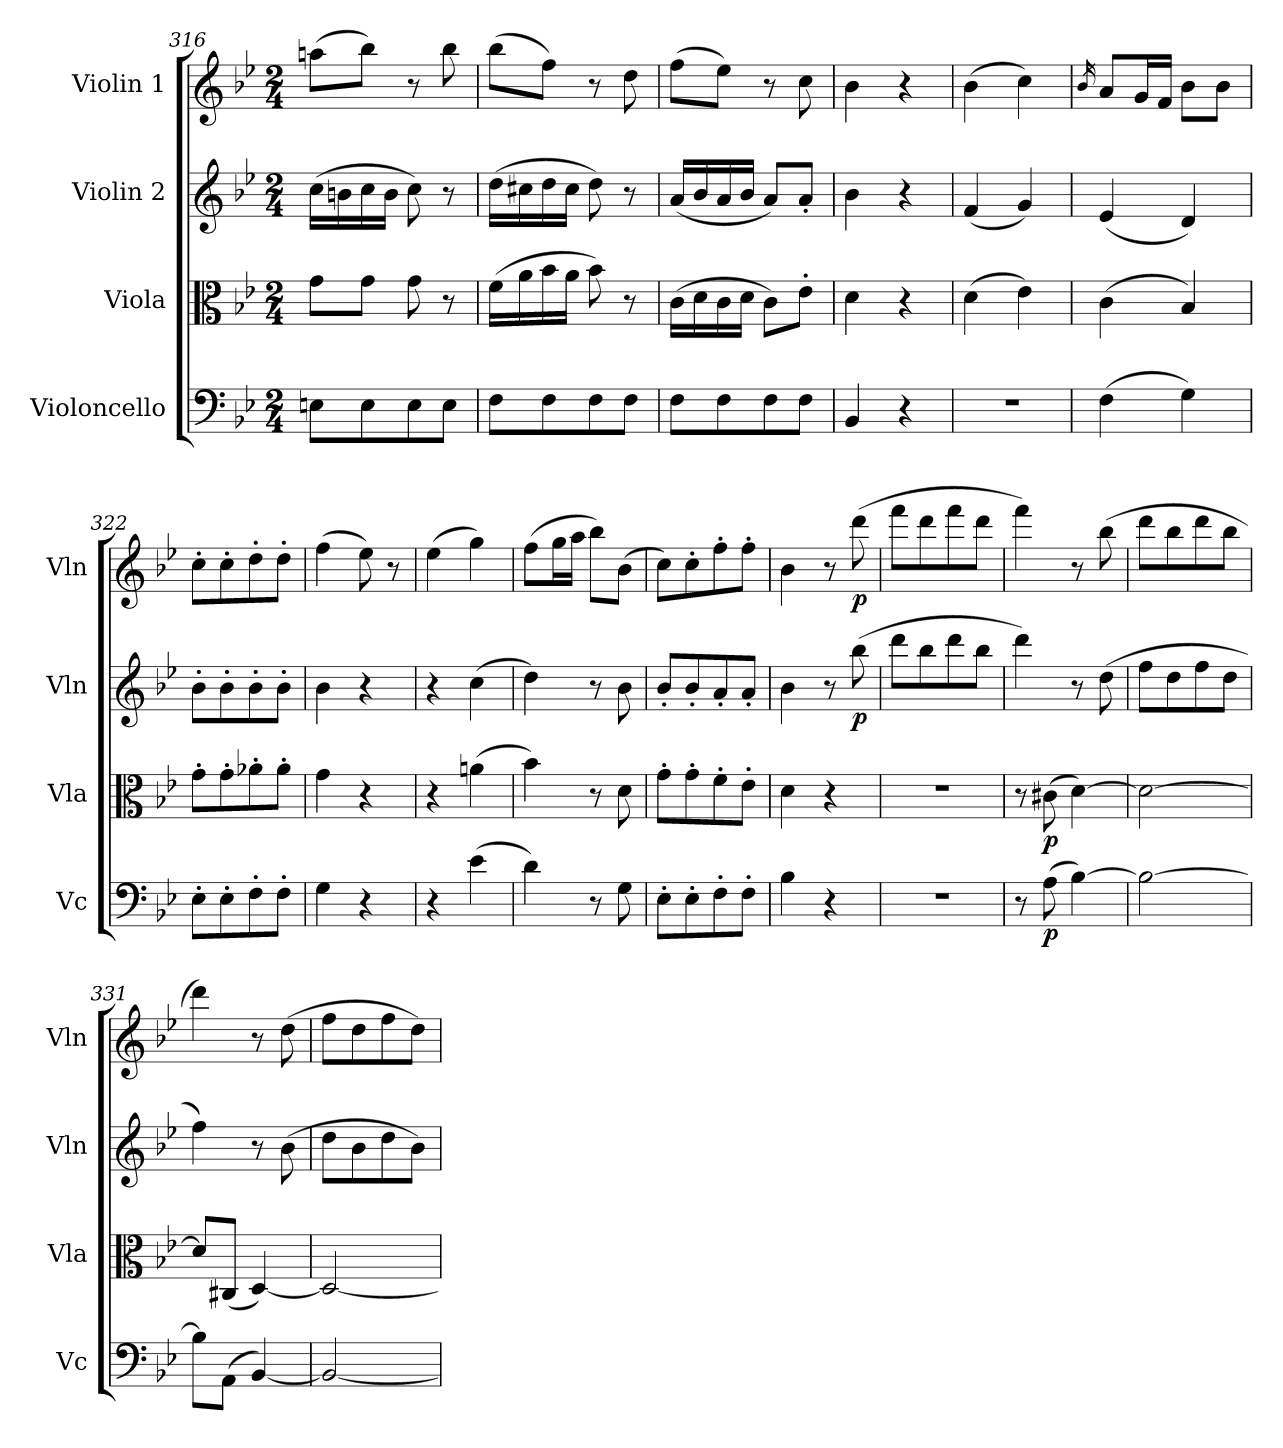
**kern	**dynam	**kern	**dynam	**kern	**dynam	**kern	**dynam
*part4	*part4	*part3	*part3	*part2	*part2	*part1	*part1
*staff4	*staff4	*staff3	*staff3	*staff2	*staff2	*staff1	*staff1
*I"Violoncello	*	*I"Viola	*	*I"Violin 2	*	*I"Violin 1	*
*I'Vc	*	*I'Vla	*	*I'Vln	*	*I'Vln	*
*clefF4	*	*clefC3	*	*clefG2	*	*clefG2	*
*k[b-e-]	*	*k[b-e-]	*	*k[b-e-]	*	*k[b-e-]	*
*M2/4	*	*M2/4	*	*M2/4	*	*M2/4	*
=316	=316	=316	=316	=316	=316	=316	=316
8En\L	.	8g\L	.	(16cc\LL	.	(8aan\L	.
.	.	.	.	16bn\	.	.	.
8E\	.	8g\J	.	16cc\	.	8bb-\J)	.
.	.	.	.	16b\JJ	.	.	.
8E\	.	8g\	.	8cc\)	.	8r	.
8E\J	.	8r	.	8r	.	8bb-\	.
!!LO:LB:g=z
=317	=317	=317	=317	=317	=317	=317	=317
8F\L	.	(16f\LL	.	(16dd\LL	.	(8bb-\L	.
.	.	16a\	.	16cc#X\	.	.	.
8F\	.	16b-\	.	16dd\	.	8ff\J)	.
.	.	16a\JJ	.	16cc#\JJ	.	.	.
8F\	.	8b-\)	.	8dd\)	.	8r	.
8F\J	.	8r	.	8r	.	8dd\	.
=318	=318	=318	=318	=318	=318	=318	=318
8F\L	.	(16c\LL	.	(16a/LL	.	(8ff\L	.
.	.	16d\	.	16b-/	.	.	.
8F\	.	16c\	.	16a/	.	8ee-\J)	.
.	.	16d\JJ	.	16b-/JJ	.	.	.
8F\	.	8c\L)	.	8a/L)	.	8r	.
8F\J	.	8e-'\J	.	8a'/J	.	8cc\	.
=319	=319	=319	=319	=319	=319	=319	=319
4BB-/	.	4d\	.	4b-\	.	4b-\	.
4r	.	4r	.	4r	.	4r	.
=320	=320	=320	=320	=320	=320	=320	=320
2r	.	(4d\	.	(4f/	.	(4b-\	.
.	.	4e-\)	.	4g/)	.	4cc\)	.
!!LO:LB:g=z
=321	=321	=321	=321	=321	=321	=321	=321
.	.	.	.	.	.	16qb-/	.
(4F\	.	(4c\	.	(4e-/	.	8a/L	.
.	.	.	.	.	.	16g/L	.
.	.	.	.	.	.	16f/JJ	.
4G\)	.	4B-/)	.	4d/)	.	8b-\L	.
.	.	.	.	.	.	8b-\J	.
=322	=322	=322	=322	=322	=322	=322	=322
8E-'\L	.	8g'\L	.	8b-'\L	.	8cc'\L	.
8E-'\	.	8g'\	.	8b-'\	.	8cc'\	.
8F'\	.	8a-X'\	.	8b-'\	.	8dd'\	.
8F'\J	.	8a-'\J	.	8b-'\J	.	8dd'\J	.
=323	=323	=323	=323	=323	=323	=323	=323
4G\	.	4g\	.	4b-\	.	(4ff\	.
4r	.	4r	.	4r	.	8ee-\)	.
.	.	.	.	.	.	8r	.
=324	=324	=324	=324	=324	=324	=324	=324
4r	.	4r	.	4r	.	(4ee-\	.
(4e-\	.	(4an\	.	(4cc\	.	4gg\)	.
=325	=325	=325	=325	=325	=325	=325	=325
4d\)	.	4b-\)	.	4dd\)	.	(8ff\L	.
.	.	.	.	.	.	16gg\L	.
.	.	.	.	.	.	16aa\JJ	.
8r	.	8r	.	8r	.	8bb-\L)	.
8G\	.	8d\	.	8b-\	.	(8b-\J	.
=326	=326	=326	=326	=326	=326	=326	=326
8E-'\L	.	8g'\L	.	8b-'/L	.	8cc\L)	.
8E-'\	.	8g'\	.	8b-'/	.	8cc'\	.
8F'\	.	8f'\	.	8a'/	.	8ff'\	.
8F'\J	.	8e-'\J	.	8a'/J	.	8ff'\J	.
=327	=327	=327	=327	=327	=327	=327	=327
4B-\	.	4d\	.	4b-\	.	4b-\	.
4r	.	4r	.	8r	.	8r	.
!	!	!	!	!	!LO:DY:b	!	!LO:DY:b
.	.	.	.	(8bb-\	p	(8ddd\	p
=328	=328	=328	=328	=328	=328	=328	=328
2r	.	2r	.	8ddd\L	.	8fff\L	.
.	.	.	.	8bb-\	.	8ddd\	.
.	.	.	.	8ddd\	.	8fff\	.
.	.	.	.	8bb-\J	.	8ddd\J	.
=329	=329	=329	=329	=329	=329	=329	=329
8r	.	8r	.	4ddd\)	.	4fff\)	.
!	!LO:DY:b	!	!LO:DY:b	!	!	!	!
(8A\	p	(8c#X\	p	.	.	.	.
[4B-\)	.	[4d\)	.	8r	.	8r	.
.	.	.	.	(8dd\	.	(8bb-\	.
=330	=330	=330	=330	=330	=330	=330	=330
2B-\_	.	2d\_	.	8ff\L	.	8ddd\L	.
.	.	.	.	8dd\	.	8bb-\	.
.	.	.	.	8ff\	.	8ddd\	.
.	.	.	.	8dd\J	.	8bb-\J	.
=331	=331	=331	=331	=331	=331	=331	=331
8B-\L]	.	8d/L]	.	4ff\)	.	4ddd\)	.
(8AA\J	.	(8C#X/J	.	.	.	.	.
[4BB-/)	.	[4D/)	.	8r	.	8r	.
.	.	.	.	(8b-\	.	(8dd\	.
!!LO:LB:g=z
=332	=332	=332	=332	=332	=332	=332	=332
2BB-/_	.	2D/_	.	8dd\L	.	8ff\L	.
.	.	.	.	8b-\	.	8dd\	.
.	.	.	.	8dd\	.	8ff\	.
.	.	.	.	8b-\J)	.	8dd\J)	.
=	=	=	=	=	=	=	=
*-	*-	*-	*-	*-	*-	*-	*-
